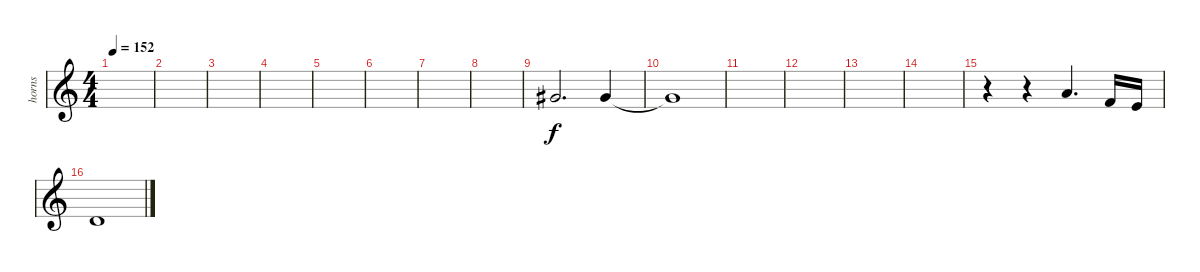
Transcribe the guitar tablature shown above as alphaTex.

\track ("horns" "horns") {instrument frenchhorn}
\staff {score}
\tuning (E4 B3 G3 D3 A2 E2) {hide}
\ts (4 4)
\tempo 152
\clef g2
\ks c
|
|
|
|
|
|
|
|
4.1.2{d} 4.1.4 |
4.1{t}.1 |
|
|
|
|
r.4{volume 15} r.4 5.1.4{d} 1.1.16 0.1.16 |
3.2.1
